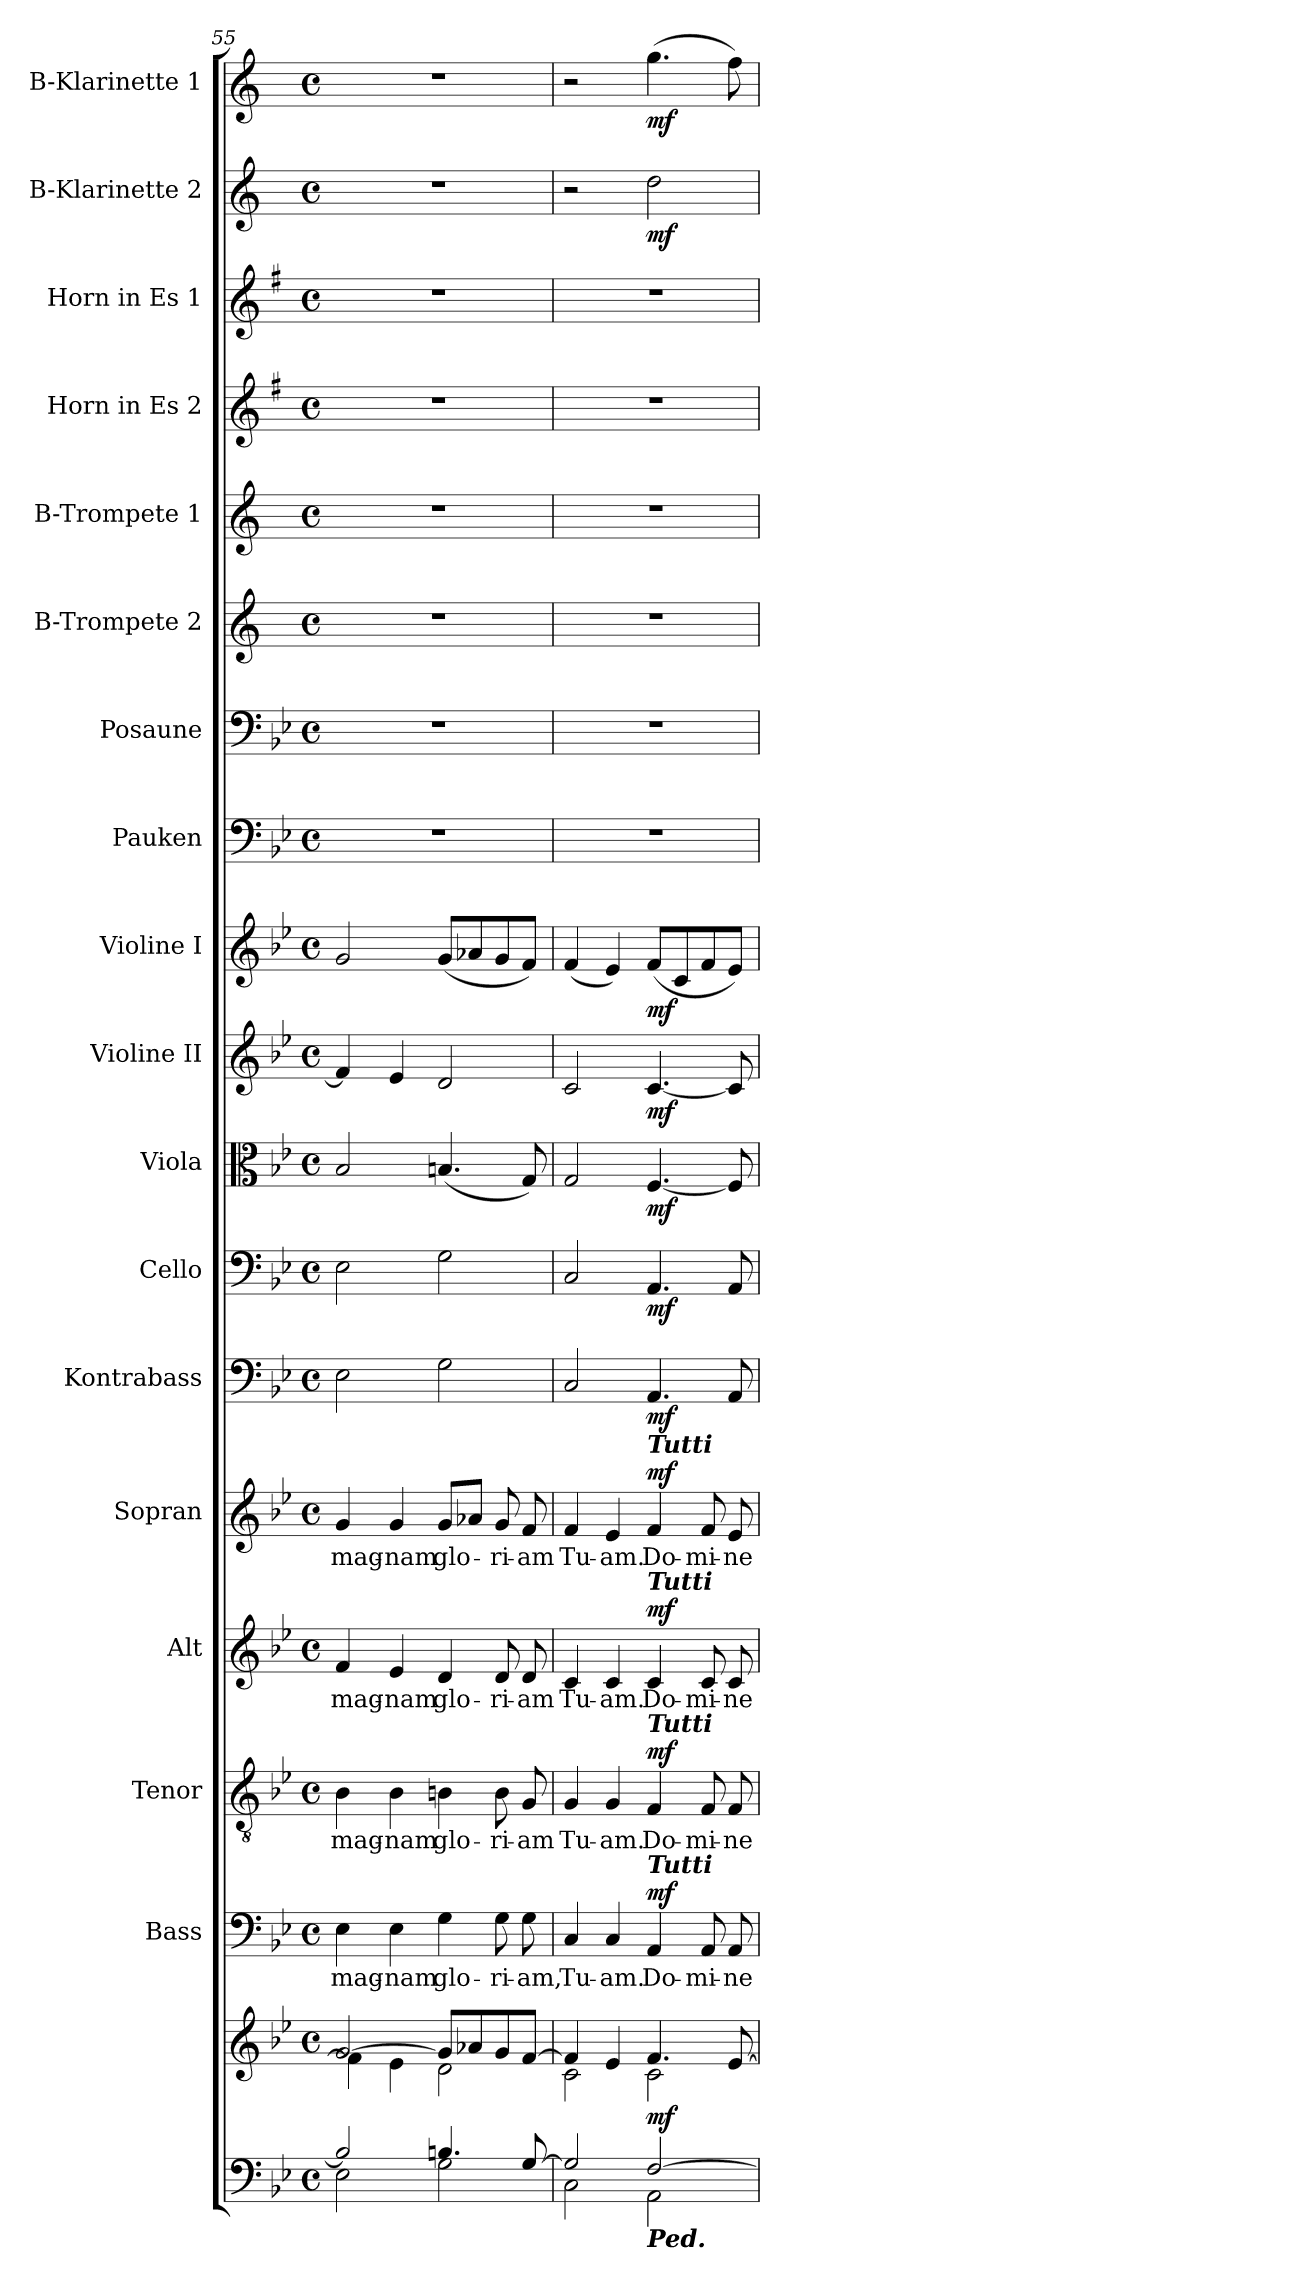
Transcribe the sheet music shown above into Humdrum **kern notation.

**kern	**kern	**dynam	**kern	**text	**dynam	**kern	**text	**dynam	**kern	**text	**dynam	**kern	**text	**dynam	**kern	**dynam	**kern	**dynam	**kern	**dynam	**kern	**dynam	**kern	**dynam	**kern	**kern	**kern	**kern	**kern	**kern	**kern	**dynam	**kern	**dynam
*part18	*part18	*part18	*part17	*part17	*part17	*part16	*part16	*part16	*part15	*part15	*part15	*part14	*part14	*part14	*part13	*part13	*part12	*part12	*part11	*part11	*part10	*part10	*part9	*part9	*part8	*part7	*part6	*part5	*part4	*part3	*part2	*part2	*part1	*part1
*staff19	*staff18	*staff18/19	*staff17	*staff17	*staff17	*staff16	*staff16	*staff16	*staff15	*staff15	*staff15	*staff14	*staff14	*staff14	*staff13	*staff13	*staff12	*staff12	*staff11	*staff11	*staff10	*staff10	*staff9	*staff9	*staff8	*staff7	*staff6	*staff5	*staff4	*staff3	*staff2	*staff2	*staff1	*staff1
*	*	*	*I"Bass	*	*	*I"Tenor	*	*	*I"Alt	*	*	*I"Sopran	*	*	*I"Kontrabass	*	*I"Cello	*	*I"Viola	*	*I"Violine II	*	*I"Violine I	*	*I"Pauken	*I"Posaune	*I"B-Trompete 2	*I"B-Trompete 1	*I"Horn in Es 2	*I"Horn in Es 1	*I"B-Klarinette 2	*	*I"B-Klarinette 1	*
*	*	*	*I'B.	*	*	*I'T.	*	*	*I'A.	*	*	*I'S.	*	*	*I'Kb.	*	*	*	*I'Vla.	*	*I'Vl. II	*	*I'Vl. I	*	*I'Pk.	*I'Pos.	*I'B Trp. 2	*I'B Trp. 1	*	*	*I'B Kl. 2	*	*I'B Kl. 1	*
*clefF4	*clefG2	*	*clefF4	*	*	*clefGv2	*	*	*clefG2	*	*	*clefG2	*	*	*clefF4	*	*clefF4	*	*clefC3	*	*clefG2	*	*clefG2	*	*clefF4	*clefF4	*clefG2	*clefG2	*clefG2	*clefG2	*clefG2	*	*clefG2	*
*	*	*	*	*	*	*	*	*	*	*	*	*	*	*	*ITrd7c12	*	*	*	*	*	*	*	*	*	*	*	*ITrd1c2	*ITrd1c2	*ITrd5c9	*ITrd5c9	*ITrd1c2	*	*ITrd1c2	*
*k[b-e-]	*k[b-e-]	*	*k[b-e-]	*	*	*k[b-e-]	*	*	*k[b-e-]	*	*	*k[b-e-]	*	*	*k[b-e-]	*	*k[b-e-]	*	*k[b-e-]	*	*k[b-e-]	*	*k[b-e-]	*	*k[b-e-]	*k[b-e-]	*k[b-e-]	*k[b-e-]	*k[b-e-]	*k[b-e-]	*k[b-e-]	*	*k[b-e-]	*
*B-:	*B-:	*	*B-:	*	*	*B-:	*	*	*B-:	*	*	*B-:	*	*	*B-:	*	*B-:	*	*B-:	*	*B-:	*	*B-:	*	*B-:	*B-:	*B-:	*B-:	*B-:	*B-:	*B-:	*	*B-:	*
*M4/4	*M4/4	*	*M4/4	*	*	*M4/4	*	*	*M4/4	*	*	*M4/4	*	*	*M4/4	*	*M4/4	*	*M4/4	*	*M4/4	*	*M4/4	*	*M4/4	*M4/4	*M4/4	*M4/4	*M4/4	*M4/4	*M4/4	*	*M4/4	*
*met(c)	*met(c)	*	*met(c)	*	*	*met(c)	*	*	*met(c)	*	*	*met(c)	*	*	*met(c)	*	*met(c)	*	*met(c)	*	*met(c)	*	*met(c)	*	*met(c)	*met(c)	*met(c)	*met(c)	*met(c)	*met(c)	*met(c)	*	*met(c)	*
=55	=55	=55	=55	=55	=55	=55	=55	=55	=55	=55	=55	=55	=55	=55	=55	=55	=55	=55	=55	=55	=55	=55	=55	=55	=55	=55	=55	=55	=55	=55	=55	=55	=55	=55
*^	*^	*	*	*	*	*	*	*	*	*	*	*	*	*	*	*	*	*	*	*	*	*	*	*	*	*	*	*	*	*	*	*	*	*
!	!	!	!	!	!	!LO:LY:b	!	!	!LO:LY:b	!	!	!LO:LY:b	!	!	!LO:LY:b	!	!	!	!	!	!	!	!	!	!	!	!	!	!	!	!	!	!	!	!	!
2B-/]	2E-\	[>2g/	4f\]	.	4E-\	mag-	.	4B-\	mag-	.	4f/	mag-	.	4g/	mag-	.	2EE-\	.	2E-\	.	2B-/	.	4f/]	.	2g/	.	1r	1r	1r	1r	1r	1r	1r	.	1r	.
!	!	!	!	!	!	!LO:LY:b	!	!	!LO:LY:b	!	!	!LO:LY:b	!	!	!LO:LY:b	!	!	!	!	!	!	!	!	!	!	!	!	!	!	!	!	!	!	!	!	!
.	.	.	4e-\	.	4E-\	-nam	.	4B-\	-nam	.	4e-/	-nam	.	4g/	-nam	.	.	.	.	.	.	.	4e-/	.	.	.	.	.	.	.	.	.	.	.	.	.
!	!	!	!	!	!	!LO:LY:b	!	!	!LO:LY:b	!	!	!LO:LY:b	!	!	!LO:LY:b	!	!	!	!	!	!	!	!	!	!	!	!	!	!	!	!	!	!	!	!	!
4.Bn/	2G\	8g/L]	2d\	.	4G\	glo-	.	4Bn\	glo-	.	4d/	glo-	.	8g/L	glo-	.	2GG\	.	2G\	.	(<4.Bn/	.	2d/	.	(<8g/L	.	.	.	.	.	.	.	.	.	.	.
.	.	8a-X/	.	.	.	.	.	.	.	.	.	.	.	8a-X/J	.	.	.	.	.	.	.	.	.	.	8a-X/	.	.	.	.	.	.	.	.	.	.	.
!	!	!	!	!	!	!LO:LY:b	!	!	!LO:LY:b	!	!	!LO:LY:b	!	!	!LO:LY:b	!	!	!	!	!	!	!	!	!	!	!	!	!	!	!	!	!	!	!	!	!
.	.	8g/	.	.	8G\	-ri-	.	8B\	-ri-	.	8d/	-ri-	.	8g/	-ri-	.	.	.	.	.	.	.	.	.	8g/	.	.	.	.	.	.	.	.	.	.	.
!	!	!	!	!	!	!LO:LY:b	!	!	!LO:LY:b	!	!	!LO:LY:b	!	!	!LO:LY:b	!	!	!	!	!	!	!	!	!	!	!	!	!	!	!	!	!	!	!	!	!
[>8G/	.	[>8f/J	.	.	8G\	-am,	.	8G/	-am	.	8d/	-am	.	8f/	-am	.	.	.	.	.	8G/)	.	.	.	8f/J)	.	.	.	.	.	.	.	.	.	.	.
=56	=56	=56	=56	=56	=56	=56	=56	=56	=56	=56	=56	=56	=56	=56	=56	=56	=56	=56	=56	=56	=56	=56	=56	=56	=56	=56	=56	=56	=56	=56	=56	=56	=56	=56	=56	=56
!	!	!	!	!	!	!LO:LY:b	!	!	!LO:LY:b	!	!	!LO:LY:b	!	!	!LO:LY:b	!	!	!	!	!	!	!	!	!	!	!	!	!	!	!	!	!	!	!	!	!
2G/]	2C\	4f/]	2c\	.	4C/	Tu-	.	4G/	Tu-	.	4c/	Tu-	.	4f/	Tu-	.	2CC/	.	2C/	.	2G/	.	2c/	.	(<4f/	.	1r	1r	1r	1r	1r	1r	2r	.	2r	.
!	!	!	!	!	!	!LO:LY:b	!	!	!LO:LY:b	!	!	!LO:LY:b	!	!	!LO:LY:b	!	!	!	!	!	!	!	!	!	!	!	!	!	!	!	!	!	!	!	!	!
.	.	4e-/	.	.	4C/	-am.	.	4G/	-am.	.	4c/	-am.	.	4e-/	-am.	.	.	.	.	.	.	.	.	.	4e-/)	.	.	.	.	.	.	.	.	.	.	.
!	!	!	!	!	!	!	!	!	!	!	!	!	!	!LO:TX:a:Bi:t=Tutti	!	!	!	!	!	!	!	!	!	!	!	!	!	!	!	!	!	!	!	!	!	!
!	!	!	!	!	!	!	!	!	!	!	!LO:TX:a:Bi:t=Tutti	!	!	!	!	!	!	!	!	!	!	!	!	!	!	!	!	!	!	!	!	!	!	!	!	!
!	!	!	!	!	!	!	!	!LO:TX:a:Bi:t=Tutti	!	!	!	!	!	!	!	!	!	!	!	!	!	!	!	!	!	!	!	!	!	!	!	!	!	!	!	!
!	!	!	!	!	!LO:TX:a:Bi:t=Tutti	!	!	!	!	!	!	!	!	!	!	!	!	!	!	!	!	!	!	!	!	!	!	!	!	!	!	!	!	!	!	!
!LO:TX:b:Bi:t=Ped.	!	!	!	!	!	!	!	!	!	!	!	!	!	!	!	!	!	!	!	!	!	!	!	!	!	!	!	!	!	!	!	!	!	!	!	!
!	!	!	!	!LO:DY:b	!	!LO:LY:b	!LO:DY:a	!	!LO:LY:b	!LO:DY:a	!	!LO:LY:b	!LO:DY:a	!	!LO:LY:b	!LO:DY:a	!	!LO:DY:b	!	!LO:DY:b	!	!LO:DY:b	!	!LO:DY:b	!	!LO:DY:b	!	!	!	!	!	!	!	!LO:DY:b	!	!LO:DY:b
[>2F/	2AA\	4.f/	2c\	mf	4AA/	Do-	mf	4F/	Do-	mf	4c/	Do-	mf	4f/	Do-	mf	4.AAA/	mf	4.AA/	mf	[4.F/	mf	[4.c/	mf	(<8f/L	mf	.	.	.	.	.	.	2cc\	mf	(>4.ff\	mf
.	.	.	.	.	.	.	.	.	.	.	.	.	.	.	.	.	.	.	.	.	.	.	.	.	8c/	.	.	.	.	.	.	.	.	.	.	.
!	!	!	!	!	!	!LO:LY:b	!	!	!LO:LY:b	!	!	!LO:LY:b	!	!	!LO:LY:b	!	!	!	!	!	!	!	!	!	!	!	!	!	!	!	!	!	!	!	!	!
.	.	.	.	.	8AA/	-mi-	.	8F/	-mi-	.	8c/	-mi-	.	8f/	-mi-	.	.	.	.	.	.	.	.	.	8f/	.	.	.	.	.	.	.	.	.	.	.
!	!	!	!	!	!	!LO:LY:b	!	!	!LO:LY:b	!	!	!LO:LY:b	!	!	!LO:LY:b	!	!	!	!	!	!	!	!	!	!	!	!	!	!	!	!	!	!	!	!	!
.	.	[>8e-/	.	.	8AA/	-ne	.	8F/	-ne	.	8c/	-ne	.	8e-/	-ne	.	8AAA/	.	8AA/	.	8F/]	.	8c/]	.	8e-/J)	.	.	.	.	.	.	.	.	.	8ee-\)	.
*v	*v	*	*	*	*	*	*	*	*	*	*	*	*	*	*	*	*	*	*	*	*	*	*	*	*	*	*	*	*	*	*	*	*	*	*	*
*	*v	*v	*	*	*	*	*	*	*	*	*	*	*	*	*	*	*	*	*	*	*	*	*	*	*	*	*	*	*	*	*	*	*	*	*
=	=	=	=	=	=	=	=	=	=	=	=	=	=	=	=	=	=	=	=	=	=	=	=	=	=	=	=	=	=	=	=	=	=	=
*-	*-	*-	*-	*-	*-	*-	*-	*-	*-	*-	*-	*-	*-	*-	*-	*-	*-	*-	*-	*-	*-	*-	*-	*-	*-	*-	*-	*-	*-	*-	*-	*-	*-	*-
